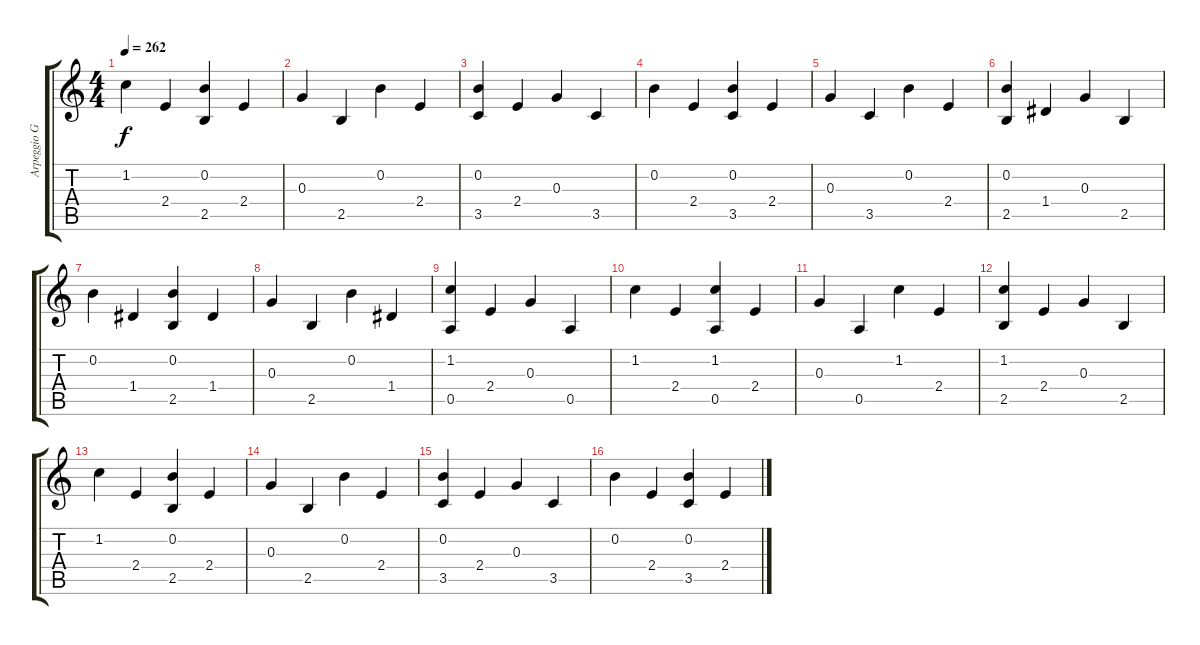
\track ("Arpeggio Guitar" "Arpeggio G") {instrument acousticguitarsteel}
\staff {score tabs}
\tuning (E4 B3 G3 D3 A2 E2) {hide}
\ts (4 4)
\tempo 262
\clef g2
\ks c
1.2.4{dy f} 2.4.4 (0.2 2.5).4 2.4.4 |
0.3.4 2.5.4 0.2.4 2.4.4 |
(0.2 3.5).4 2.4.4 0.3.4 3.5.4 |
0.2.4 2.4.4 (0.2 3.5).4 2.4.4 |
0.3.4 3.5.4 0.2.4 2.4.4 |
(0.2 2.5).4 1.4.4 0.3.4 2.5.4 |
0.2.4 1.4.4 (0.2 2.5).4 1.4.4 |
0.3.4 2.5.4 0.2.4 1.4.4 |
(1.2 0.5).4 2.4.4 0.3.4 0.5.4 |
1.2.4 2.4.4 (1.2 0.5).4 2.4.4 |
0.3.4 0.5.4 1.2.4 2.4.4 |
(1.2 2.5).4 2.4.4 0.3.4 2.5.4 |
1.2.4 2.4.4 (0.2 2.5).4 2.4.4 |
0.3.4 2.5.4 0.2.4 2.4.4 |
(0.2 3.5).4 2.4.4 0.3.4 3.5.4 |
0.2.4 2.4.4 (0.2 3.5).4 2.4.4
